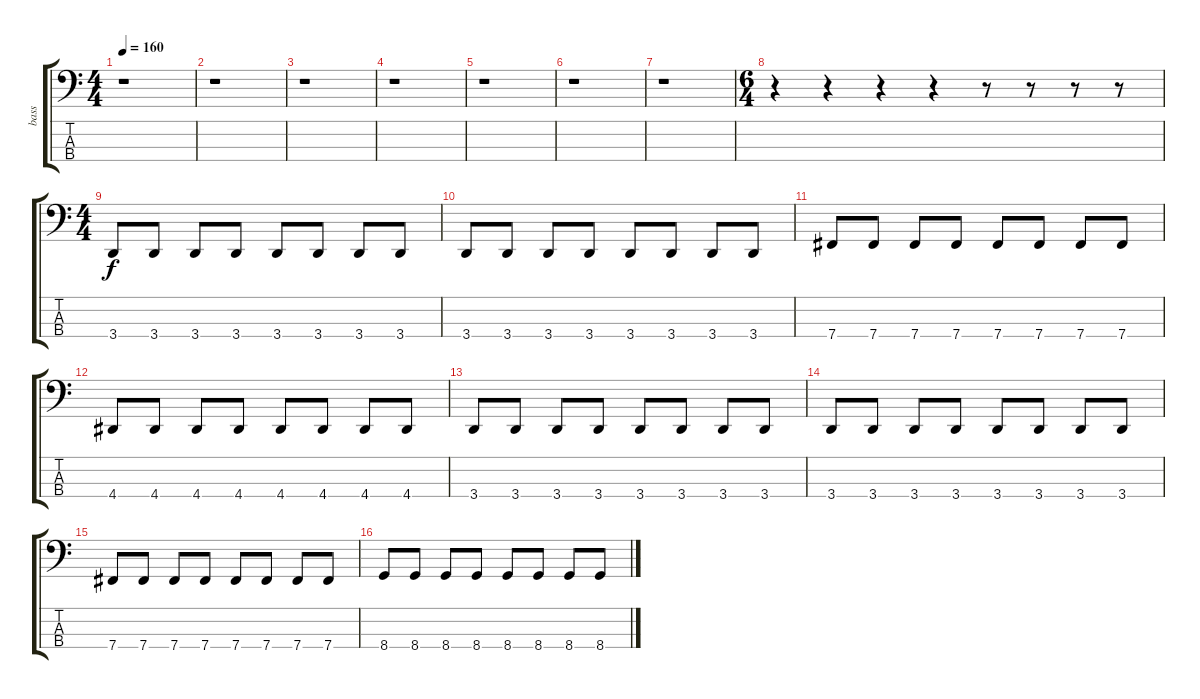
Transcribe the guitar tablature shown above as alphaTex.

\track ("bass" "bass") {instrument electricbassfinger}
\staff {score tabs}
\tuning (D2 A1 E1 B0) {hide}
\ts (4 4)
\tempo 160
\clef f4
\ks c
r.1{dy f instrument electricbassfinger} |
r.1 |
r.1 |
r.1 |
r.1 |
r.1 |
r.1 |
\ts (6 4)
r.4 r.4 r.4 r.4 r.8 r.8 r.8 r.8 |
\ts (4 4)
3.4.8 3.4.8 3.4.8 3.4.8 3.4.8 3.4.8 3.4.8 3.4.8 |
3.4.8 3.4.8 3.4.8 3.4.8 3.4.8 3.4.8 3.4.8 3.4.8 |
7.4.8 7.4.8 7.4.8 7.4.8 7.4.8 7.4.8 7.4.8 7.4.8 |
4.4.8 4.4.8 4.4.8 4.4.8 4.4.8 4.4.8 4.4.8 4.4.8 |
3.4.8 3.4.8 3.4.8 3.4.8 3.4.8 3.4.8 3.4.8 3.4.8 |
3.4.8 3.4.8 3.4.8 3.4.8 3.4.8 3.4.8 3.4.8 3.4.8 |
7.4.8 7.4.8 7.4.8 7.4.8 7.4.8 7.4.8 7.4.8 7.4.8 |
8.4.8 8.4.8 8.4.8 8.4.8 8.4.8 8.4.8 8.4.8 8.4.8
